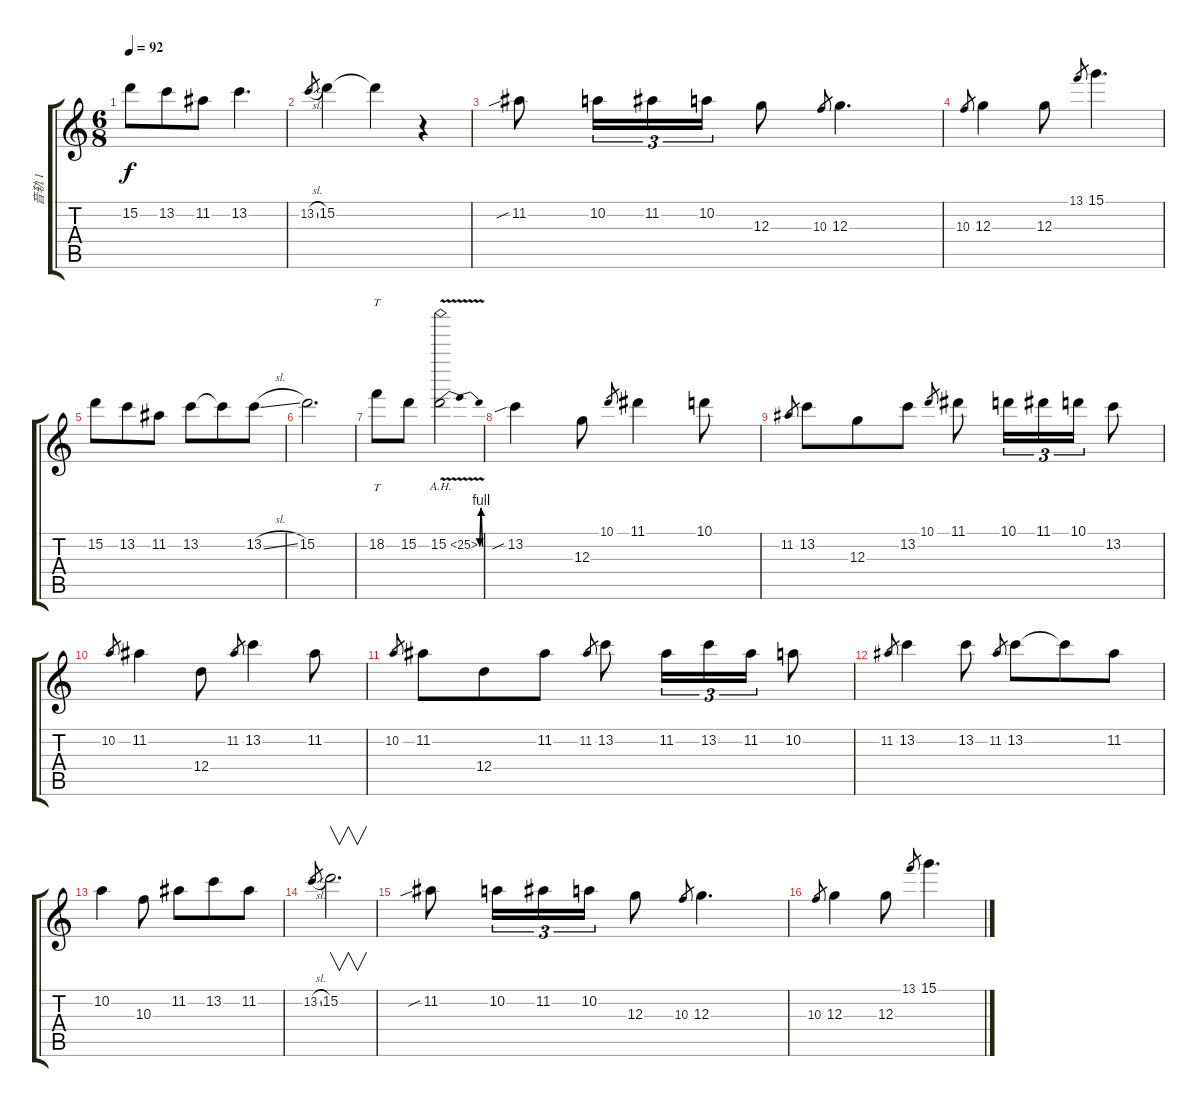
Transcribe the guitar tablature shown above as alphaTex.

\track ("音轨 1" "音轨 1") {instrument distortionguitar}
\staff {score tabs}
\tuning (E4 B3 G3 D3 A2 E2) {hide}
\ts (6 8)
\tempo 92
\clef g2
\ks c
15.2.8{dy f} 13.2.8 11.2.8 13.2.4{d} |
13.2{sl}.8{gr} 15.2.4 15.2{t}.4 r.4 |
11.2{sib}.8 10.2.16{tu (3 2)} 11.2.16{tu (3 2)} 10.2.16{tu (3 2)} 12.3.8 10.3.8{gr} 12.3.4{d} |
10.3.8{gr} 12.3.4 12.3.8 13.1.8{gr} 15.1.4{d} |
15.2.8 13.2.8 11.2.8 13.2.8 13.2{t}.8 13.2{sl}.8 |
15.2.2{d} |
18.2.8{tt} 15.2.8 15.2{be (bendrelease 0 0 15 4 15 4 60 0) ah 10 v}.2 |
13.2{sib}.4 12.3.8 10.1.8{gr} 11.1.4 10.1.8 |
11.2.8{gr} 13.2.8 12.3.8 13.2.8 10.1.8{gr} 11.1.8 10.1.16{tu (3 2)} 11.1.16{tu (3 2)} 10.1.16{tu (3 2)} 13.2.8 |
10.2.8{gr} 11.2.4 12.4.8 11.2.8{gr} 13.2.4 11.2.8 |
10.2.8{gr} 11.2.8 12.4.8 11.2.8 11.2.8{gr} 13.2.8 11.2.16{tu (3 2)} 13.2.16{tu (3 2)} 11.2.16{tu (3 2)} 10.2.8 |
11.2.8{gr} 13.2.4 13.2.8 11.2.8{gr} 13.2.8 13.2{t}.8 11.2.8 |
10.2.4 10.3.8 11.2.8 13.2.8 11.2.8 |
13.2{sl}.8{gr} 15.2.2{v d} |
11.2{sib}.8 10.2.16{tu (3 2)} 11.2.16{tu (3 2)} 10.2.16{tu (3 2)} 12.3.8 10.3.8{gr} 12.3.4{d} |
10.3.8{gr} 12.3.4 12.3.8 13.1.8{gr} 15.1.4{d}
